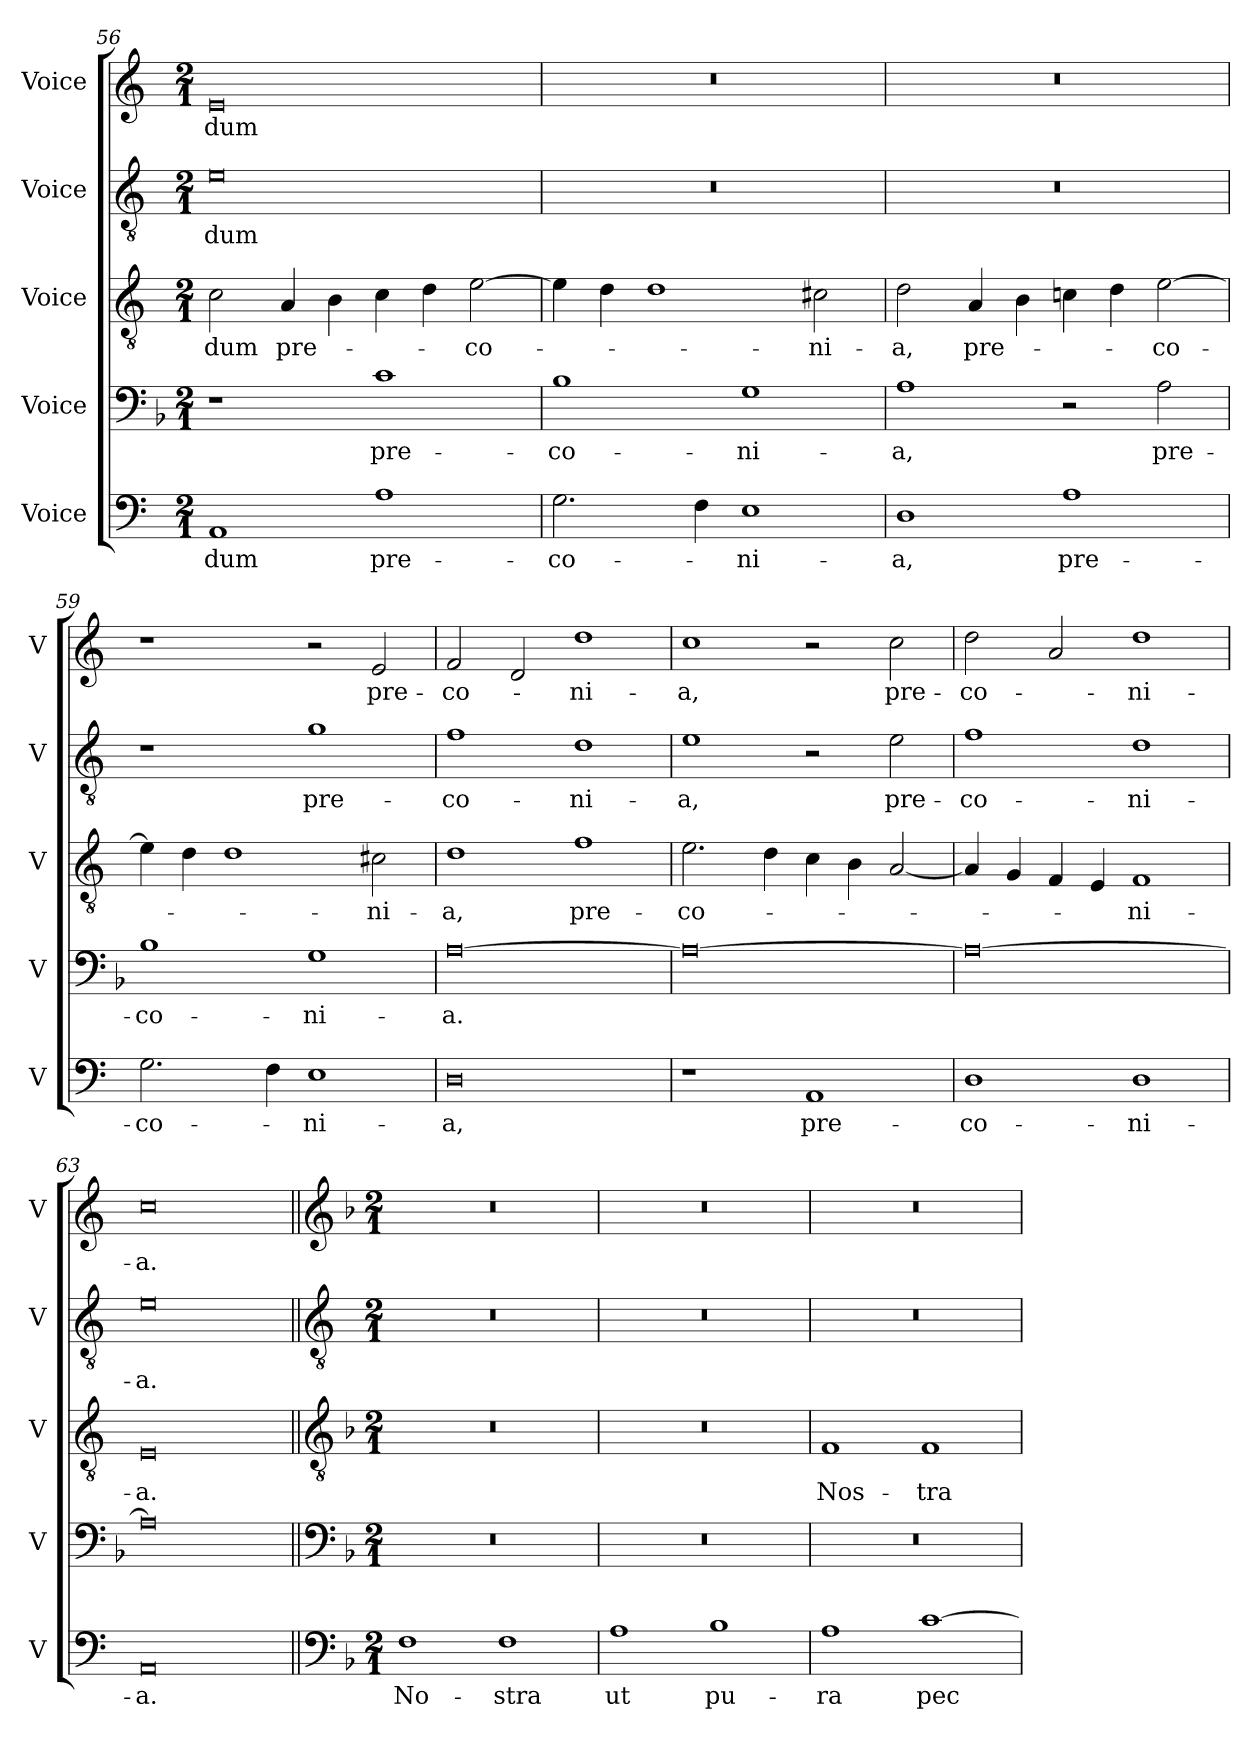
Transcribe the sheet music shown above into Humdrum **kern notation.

**kern	**text	**kern	**text	**kern	**text	**kern	**text	**kern	**text
*part5	*part5	*part4	*part4	*part3	*part3	*part2	*part2	*part1	*part1
*staff5	*staff5	*staff4	*staff4	*staff3	*staff3	*staff2	*staff2	*staff1	*staff1
*I"Voice	*	*I"Voice	*	*I"Voice	*	*I"Voice	*	*I"Voice	*
*I'V	*	*I'V	*	*I'V	*	*I'V	*	*I'V	*
*clefF4	*	*clefF4	*	*clefGv2	*	*clefGv2	*	*clefG2	*
*k[]	*	*k[b-]	*	*k[]	*	*k[]	*	*k[]	*
*M2/1	*	*M2/1	*	*M2/1	*	*M2/1	*	*M2/1	*
=56	=56	=56	=56	=56	=56	=56	=56	=56	=56
!	!LO:LY:b	!	!	!	!LO:LY:b	!	!LO:LY:b	!	!LO:LY:b
1AA	-dum	1r	.	2c\	-dum	0e	-dum	0e	-dum
!	!	!	!	!	!LO:LY:b	!	!	!	!
.	.	.	.	4A/	pre-	.	.	.	.
.	.	.	.	4B\	.	.	.	.	.
!	!LO:LY:b	!	!LO:LY:b	!	!	!	!	!	!
1A	pre-	1c	pre-	4c\	.	.	.	.	.
.	.	.	.	4d\	.	.	.	.	.
!	!	!	!	!	!LO:LY:b	!	!	!	!
.	.	.	.	[2e\	-co-	.	.	.	.
=57	=57	=57	=57	=57	=57	=57	=57	=57	=57
!	!LO:LY:b	!	!LO:LY:b	!	!	!	!	!	!
2.G\	-co-	1B-	-co-	4e\]	.	0r	.	0r	.
.	.	.	.	4d\	.	.	.	.	.
.	.	.	.	1d	.	.	.	.	.
4F\	.	.	.	.	.	.	.	.	.
!	!LO:LY:b	!	!LO:LY:b	!	!	!	!	!	!
1E	-ni-	1G	-ni-	.	.	.	.	.	.
!	!	!	!	!	!LO:LY:b	!	!	!	!
.	.	.	.	2c#X\	-ni-	.	.	.	.
!!LO:LB:g=z
=58	=58	=58	=58	=58	=58	=58	=58	=58	=58
!	!LO:LY:b	!	!LO:LY:b	!	!LO:LY:b	!	!	!	!
1D	-a,	1A	-a,	2d\	-a,	0r	.	0r	.
!	!	!	!	!	!LO:LY:b	!	!	!	!
.	.	.	.	4A/	pre-	.	.	.	.
.	.	.	.	4B\	.	.	.	.	.
!	!LO:LY:b	!	!	!	!	!	!	!	!
1A	pre-	2r	.	4cn\	.	.	.	.	.
.	.	.	.	4d\	.	.	.	.	.
!	!	!	!LO:LY:b	!	!LO:LY:b	!	!	!	!
.	.	2A\	pre-	[2e\	-co-	.	.	.	.
=59	=59	=59	=59	=59	=59	=59	=59	=59	=59
!	!LO:LY:b	!	!LO:LY:b	!	!	!	!	!	!
2.G\	-co-	1B-	-co-	4e\]	.	1r	.	1r	.
.	.	.	.	4d\	.	.	.	.	.
.	.	.	.	1d	.	.	.	.	.
4F\	.	.	.	.	.	.	.	.	.
!	!LO:LY:b	!	!LO:LY:b	!	!	!	!LO:LY:b	!	!
1E	-ni-	1G	-ni-	.	.	1g	pre-	2r	.
!	!	!	!	!	!LO:LY:b	!	!	!	!LO:LY:b
.	.	.	.	2c#X\	-ni-	.	.	2e/	pre-
=60	=60	=60	=60	=60	=60	=60	=60	=60	=60
!	!LO:LY:b	!	!LO:LY:b	!	!LO:LY:b	!	!LO:LY:b	!	!LO:LY:b
0D	-a,	[0A	-a.	1d	-a,	1f	-co-	2f/	-co-
.	.	.	.	.	.	.	.	2d/	.
!	!	!	!	!	!LO:LY:b	!	!LO:LY:b	!	!LO:LY:b
.	.	.	.	1f	pre-	1d	-ni-	1dd	-ni-
=61	=61	=61	=61	=61	=61	=61	=61	=61	=61
!	!	!	!	!	!LO:LY:b	!	!LO:LY:b	!	!LO:LY:b
1r	.	0A_	.	2.e\	-co-	1e	-a,	1cc	-a,
.	.	.	.	4d\	.	.	.	.	.
!	!LO:LY:b	!	!	!	!	!	!	!	!
1AA	pre-	.	.	4c\	.	2r	.	2r	.
.	.	.	.	4B\	.	.	.	.	.
!	!	!	!	!	!	!	!LO:LY:b	!	!LO:LY:b
.	.	.	.	[2A/	.	2e\	pre-	2cc\	pre-
=62	=62	=62	=62	=62	=62	=62	=62	=62	=62
!	!LO:LY:b	!	!	!	!	!	!LO:LY:b	!	!LO:LY:b
1D	-co-	0A_	.	4A/]	.	1f	-co-	2dd\	-co-
.	.	.	.	4G/	.	.	.	.	.
.	.	.	.	4F/	.	.	.	2a/	.
.	.	.	.	4E/	.	.	.	.	.
!	!LO:LY:b	!	!	!	!LO:LY:b	!	!LO:LY:b	!	!LO:LY:b
1D	-ni-	.	.	1F	-ni-	1d	-ni-	1dd	-ni-
=63	=63	=63	=63	=63	=63	=63	=63	=63	=63
!	!LO:LY:b	!	!	!	!LO:LY:b	!	!LO:LY:b	!	!LO:LY:b
0AA	-a.	0A]	.	0E	-a.	0e	-a.	0cc	-a.
!!LO:PB:g=z
=64||	=64||	=64||	=64||	=64||	=64||	=64||	=64||	=64||	=64||
*clefF4	*	*clefF4	*	*clefGv2	*	*clefGv2	*	*clefG2	*
*k[b-]	*	*	*	*k[b-]	*	*	*	*k[b-]	*
*M2/1	*	*M2/1	*	*M2/1	*	*M2/1	*	*M2/1	*
!	!LO:LY:b	!	!	!	!	!	!	!	!
1F	No-	0r	.	0r	.	0r	.	0r	.
!	!LO:LY:b	!	!	!	!	!	!	!	!
1F	-stra	.	.	.	.	.	.	.	.
=65	=65	=65	=65	=65	=65	=65	=65	=65	=65
!	!LO:LY:b	!	!	!	!	!	!	!	!
1A	ut	0r	.	0r	.	0r	.	0r	.
!	!LO:LY:b	!	!	!	!	!	!	!	!
1B-	pu-	.	.	.	.	.	.	.	.
=66	=66	=66	=66	=66	=66	=66	=66	=66	=66
!	!LO:LY:b	!	!	!	!LO:LY:b	!	!	!	!
1A	-ra	0r	.	1F	Nos-	0r	.	0r	.
!	!LO:LY:b	!	!	!	!LO:LY:b	!	!	!	!
[1c	pec-	.	.	1F	-tra	.	.	.	.
=	=	=	=	=	=	=	=	=	=
*-	*-	*-	*-	*-	*-	*-	*-	*-	*-
